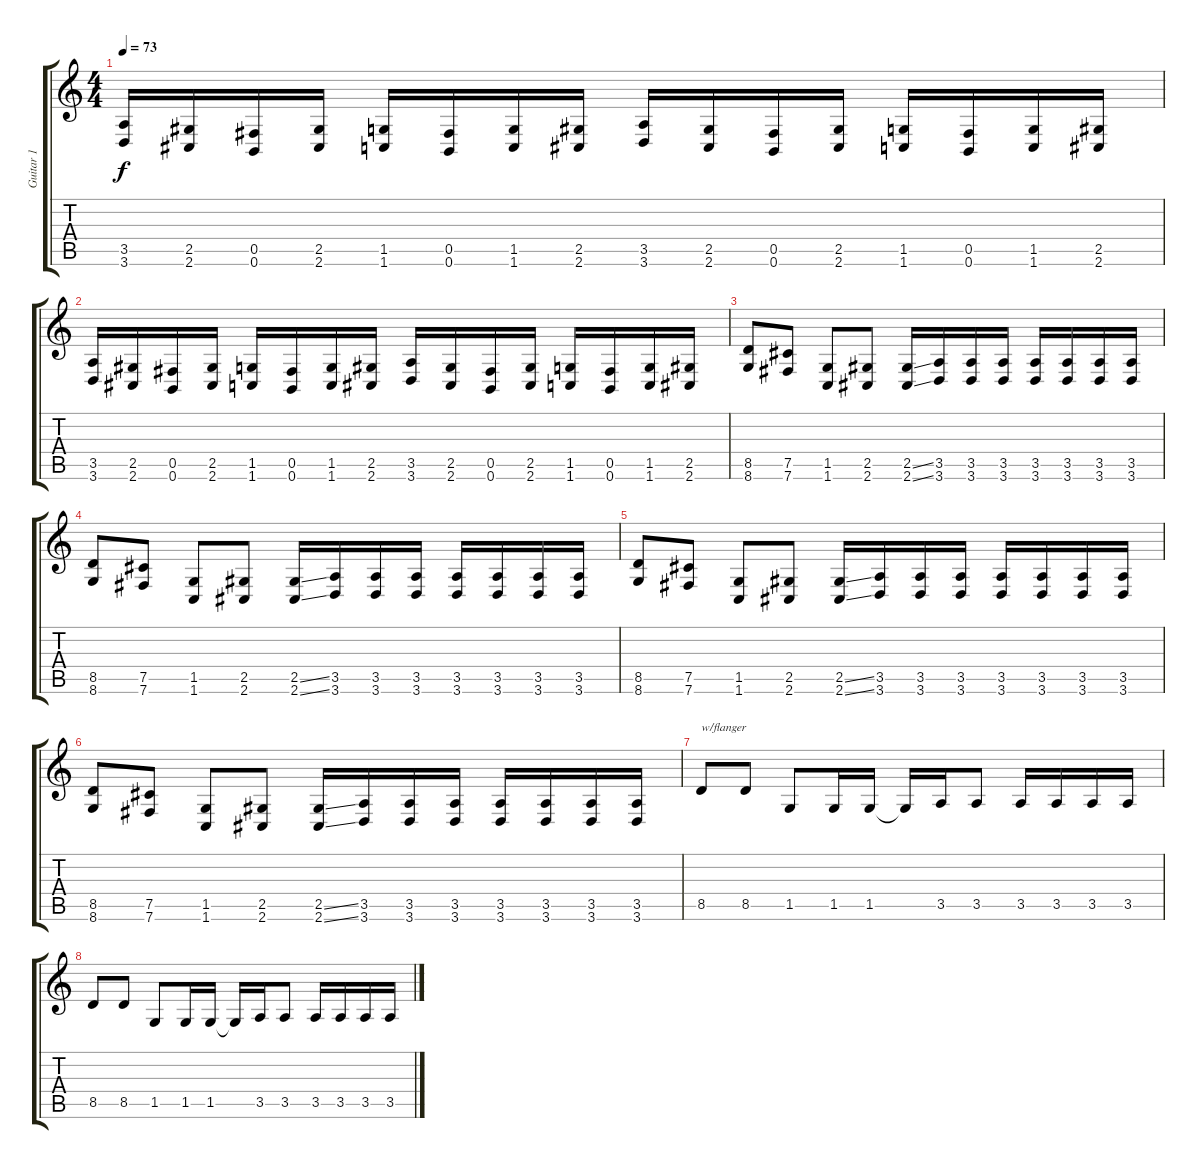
\track ("Guitar 1" "Guitar 1") {instrument distortionguitar}
\staff {score tabs}
\tuning (Db4 Ab3 E3 B2 Gb2 B1) {hide}
\ts (4 4)
\tempo 73
\clef g2
\ks c
(3.5 3.6).16{dy f} (2.5 2.6).16 (0.5 0.6).16 (2.5 2.6).16 (1.5 1.6).16 (0.5 0.6).16 (1.5 1.6).16 (2.5 2.6).16 (3.5 3.6).16 (2.5 2.6).16 (0.5 0.6).16 (2.5 2.6).16 (1.5 1.6).16 (0.5 0.6).16 (1.5 1.6).16 (2.5 2.6).16 |
(3.5 3.6).16 (2.5 2.6).16 (0.5 0.6).16 (2.5 2.6).16 (1.5 1.6).16 (0.5 0.6).16 (1.5 1.6).16 (2.5 2.6).16 (3.5 3.6).16 (2.5 2.6).16 (0.5 0.6).16 (2.5 2.6).16 (1.5 1.6).16 (0.5 0.6).16 (1.5 1.6).16 (2.5 2.6).16 |
(8.5 8.6).8 (7.5 7.6).8 (1.5 1.6).8 (2.5 2.6).8 (2.5{ss} 2.6{ss}).16 (3.5 3.6).16 (3.5 3.6).16 (3.5 3.6).16 (3.5 3.6).16 (3.5 3.6).16 (3.5 3.6).16 (3.5 3.6).16 |
(8.5 8.6).8 (7.5 7.6).8 (1.5 1.6).8 (2.5 2.6).8 (2.5{ss} 2.6{ss}).16 (3.5 3.6).16 (3.5 3.6).16 (3.5 3.6).16 (3.5 3.6).16 (3.5 3.6).16 (3.5 3.6).16 (3.5 3.6).16 |
(8.5 8.6).8 (7.5 7.6).8 (1.5 1.6).8 (2.5 2.6).8 (2.5{ss} 2.6{ss}).16 (3.5 3.6).16 (3.5 3.6).16 (3.5 3.6).16 (3.5 3.6).16 (3.5 3.6).16 (3.5 3.6).16 (3.5 3.6).16 |
(8.5 8.6).8 (7.5 7.6).8 (1.5 1.6).8 (2.5 2.6).8 (2.5{ss} 2.6{ss}).16 (3.5 3.6).16 (3.5 3.6).16 (3.5 3.6).16 (3.5 3.6).16 (3.5 3.6).16 (3.5 3.6).16 (3.5 3.6).16 |
8.5.8{txt "w/flanger"} 8.5.8 1.5.8 1.5.16 1.5.16 1.5{t}.16 3.5.16 3.5.8 3.5.16 3.5.16 3.5.16 3.5.16 |
8.5.8 8.5.8 1.5.8 1.5.16 1.5.16 1.5{t}.16 3.5.16 3.5.8 3.5.16 3.5.16 3.5.16 3.5.16
